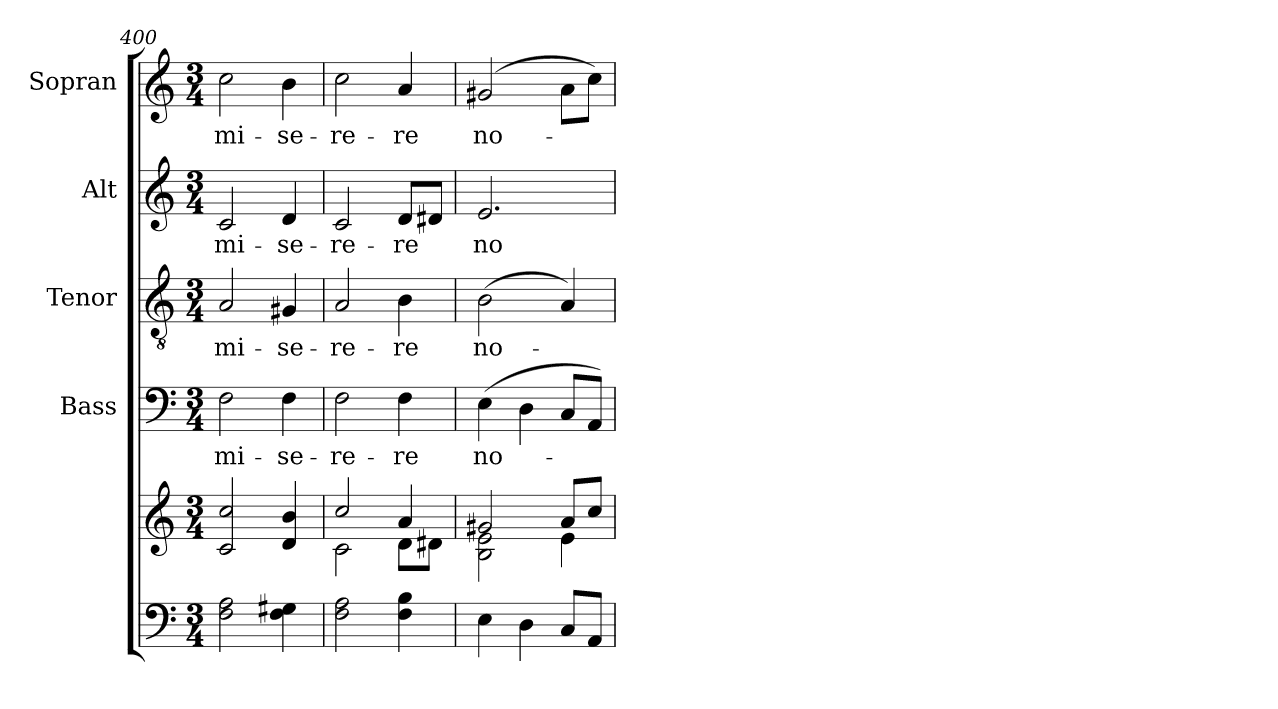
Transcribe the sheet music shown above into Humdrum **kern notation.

**kern	**kern	**kern	**text	**kern	**text	**kern	**text	**kern	**text
*part5	*part5	*part4	*part4	*part3	*part3	*part2	*part2	*part1	*part1
*staff6	*staff5	*staff4	*staff4	*staff3	*staff3	*staff2	*staff2	*staff1	*staff1
*	*	*I"Bass	*	*I"Tenor	*	*I"Alt	*	*I"Sopran	*
*	*	*I'B.	*	*I'T.	*	*I'A.	*	*I'S.	*
*clefF4	*clefG2	*clefF4	*	*clefGv2	*	*clefG2	*	*clefG2	*
*k[]	*k[]	*k[]	*	*k[]	*	*k[]	*	*k[]	*
*C:	*C:	*C:	*	*C:	*	*C:	*	*C:	*
*M3/4	*M3/4	*M3/4	*	*M3/4	*	*M3/4	*	*M3/4	*
=400	=400	=400	=400	=400	=400	=400	=400	=400	=400
!	!	!	!LO:LY:b	!	!LO:LY:b	!	!LO:LY:b	!	!LO:LY:b
2F\ 2A\	2c/ 2cc/	2F\	mi-	2A/	mi-	2c/	mi-	2cc\	mi-
!	!	!	!LO:LY:b	!	!LO:LY:b	!	!LO:LY:b	!	!LO:LY:b
4F\ 4G#X\	4d/ 4b/	4F\	-se-	4G#X/	-se-	4d/	-se-	4b\	-se-
!!LO:LB:g=z
=401	=401	=401	=401	=401	=401	=401	=401	=401	=401
*	*^	*	*	*	*	*	*	*	*
!	!	!	!	!LO:LY:b	!	!LO:LY:b	!	!LO:LY:b	!	!LO:LY:b
2F\ 2A\	2cc/	2c\	2F\	-re-	2A/	-re-	2c/	-re-	2cc\	-re-
!	!	!	!	!LO:LY:b	!	!LO:LY:b	!	!LO:LY:b	!	!LO:LY:b
4F\ 4B\	4a/	8d\L	4F\	-re	4B\	-re	8d/L	-re	4a/	-re
.	.	8d#X\J	.	.	.	.	8d#X/J	.	.	.
=402	=402	=402	=402	=402	=402	=402	=402	=402	=402	=402
!	!	!	!	!LO:LY:b	!	!LO:LY:b	!	!LO:LY:b	!	!LO:LY:b
4E\	2g#X/	2B\ 2e\	(>4E\	no-	(>2B\	no-	2.e/	no-	(2g#X/	no-
4D\	.	.	4D\	.	.	.	.	.	.	.
8C/L	8a/L	4e\	8C/L	.	4A/)	.	.	.	8a\L	.
8AA/J	8cc/J	.	8AA/J)	.	.	.	.	.	8cc\J)	.
*	*v	*v	*	*	*	*	*	*	*	*
=	=	=	=	=	=	=	=	=	=
*-	*-	*-	*-	*-	*-	*-	*-	*-	*-
